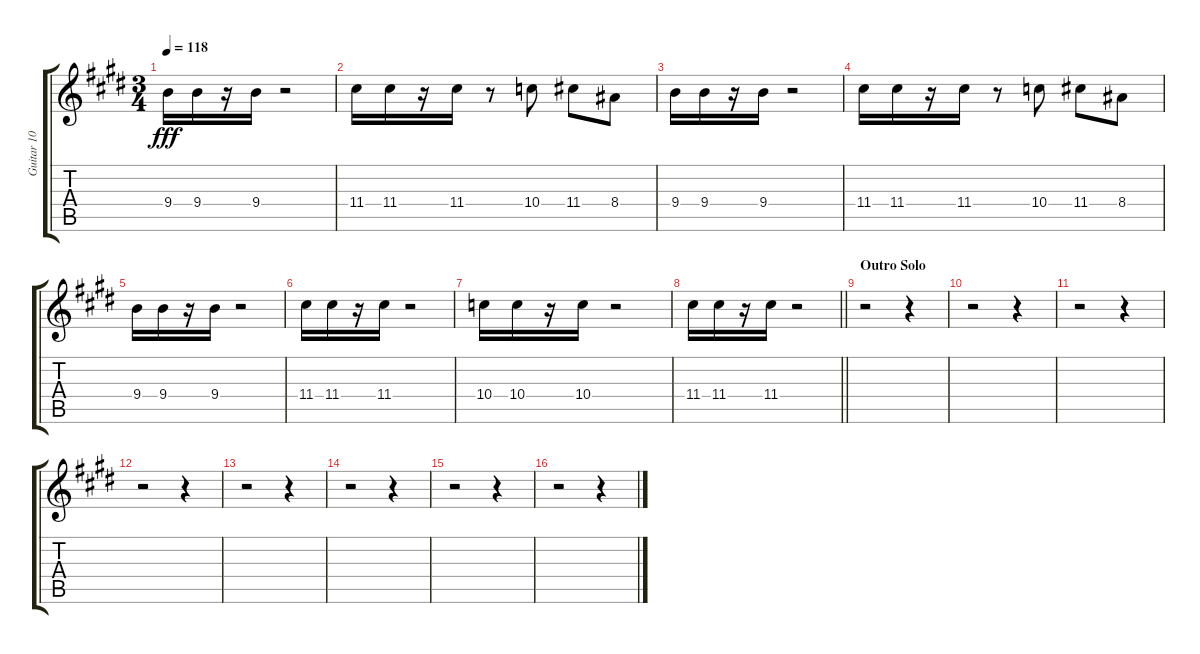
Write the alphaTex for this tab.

\track ("Guitar 10" "Guitar 10") {instrument distortionguitar}
\staff {score tabs}
\tuning (E4 B3 G3 D3 A2 E2) {hide}
\ts (3 4)
\tempo 118
\clef g2
\ks e
9.4.16{dy fff} 9.4.16 r.16 9.4.16 r.2 |
11.4.16 11.4.16 r.16 11.4.16 r.8 10.4.8 11.4.8 8.4.8 |
9.4.16 9.4.16 r.16 9.4.16 r.2 |
11.4.16 11.4.16 r.16 11.4.16 r.8 10.4.8 11.4.8 8.4.8 |
9.4.16 9.4.16 r.16 9.4.16 r.2 |
11.4.16 11.4.16 r.16 11.4.16 r.2 |
10.4.16 10.4.16 r.16 10.4.16 r.2 |
\barLineRight lightlight
11.4.16 11.4.16 r.16 11.4.16 r.2 |
\section ("" "Outro Solo")
r.2 r.4 |
r.2 r.4 |
r.2 r.4 |
r.2 r.4 |
r.2 r.4 |
r.2 r.4 |
r.2 r.4 |
r.2 r.4
